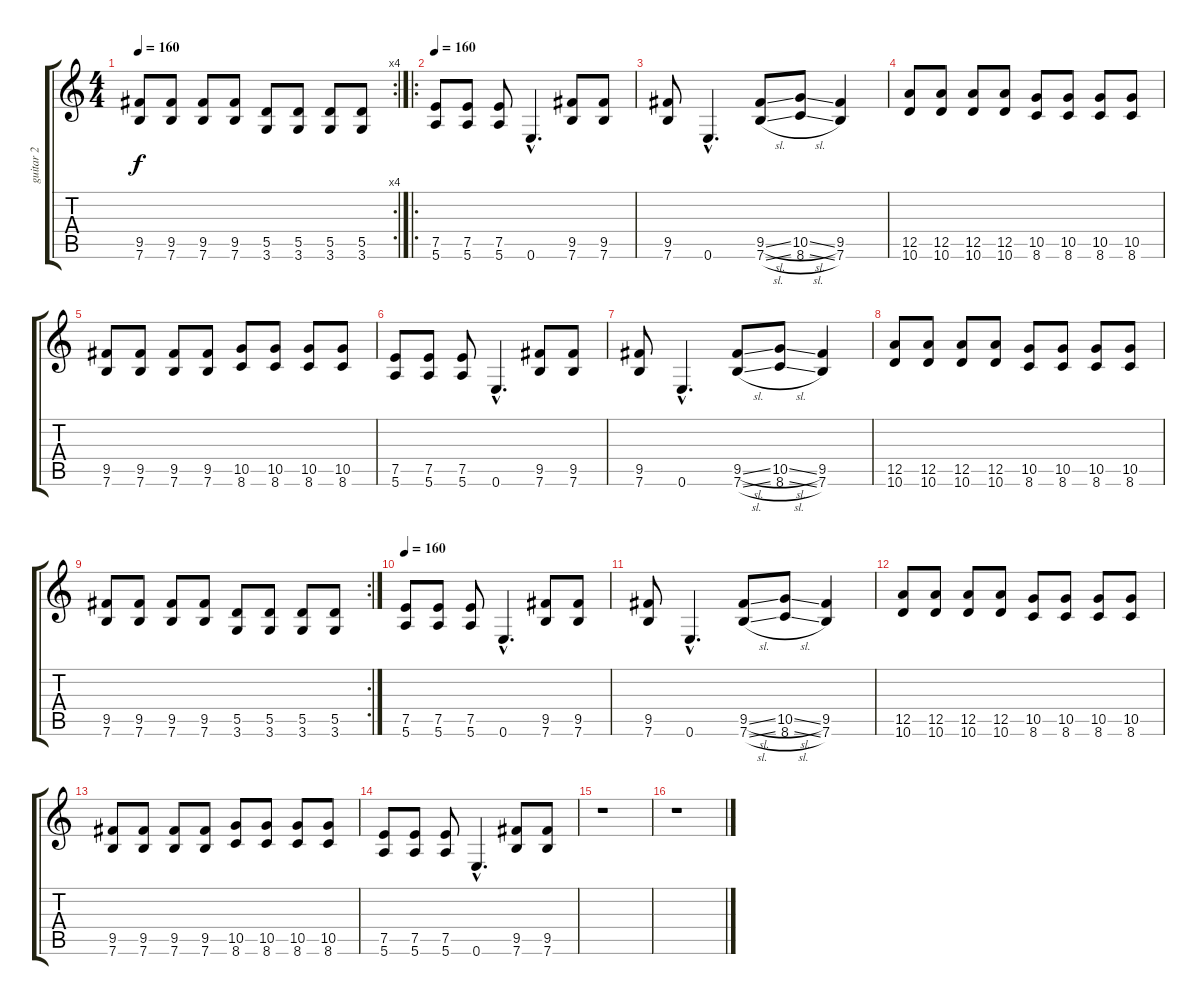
\track ("guitar 2" "guitar 2") {instrument overdrivenguitar}
\staff {score tabs}
\tuning (E4 B3 G3 D3 A2 E2) {hide}
\rc 4
\ts (4 4)
\tempo 160
\clef g2
\ks c
(9.5 7.6).8{dy f} (9.5 7.6).8 (9.5 7.6).8 (9.5 7.6).8 (5.5 3.6).8 (5.5 3.6).8 (5.5 3.6).8 (5.5 3.6).8 |
\ro
\tempo 160
(7.5 5.6).8 (7.5 5.6).8 (7.5 5.6).8 0.6{hac}.4{d} (9.5 7.6).8 (9.5 7.6).8 |
(9.5 7.6).8 0.6{hac}.4{d} (9.5{sl} 7.6{sl}).8 (10.5{sl} 8.6{sl}).8 (9.5 7.6).4 |
(12.5 10.6).8 (12.5 10.6).8 (12.5 10.6).8 (12.5 10.6).8 (10.5 8.6).8 (10.5 8.6).8 (10.5 8.6).8 (10.5 8.6).8 |
(9.5 7.6).8 (9.5 7.6).8 (9.5 7.6).8 (9.5 7.6).8 (10.5 8.6).8 (10.5 8.6).8 (10.5 8.6).8 (10.5 8.6).8 |
(7.5 5.6).8 (7.5 5.6).8 (7.5 5.6).8 0.6{hac}.4{d} (9.5 7.6).8 (9.5 7.6).8 |
(9.5 7.6).8 0.6{hac}.4{d} (9.5{sl} 7.6{sl}).8 (10.5{sl} 8.6{sl}).8 (9.5 7.6).4 |
(12.5 10.6).8 (12.5 10.6).8 (12.5 10.6).8 (12.5 10.6).8 (10.5 8.6).8 (10.5 8.6).8 (10.5 8.6).8 (10.5 8.6).8 |
\rc 2
(9.5 7.6).8 (9.5 7.6).8 (9.5 7.6).8 (9.5 7.6).8 (5.5 3.6).8 (5.5 3.6).8 (5.5 3.6).8 (5.5 3.6).8 |
\tempo 160
(7.5 5.6).8 (7.5 5.6).8 (7.5 5.6).8 0.6{hac}.4{d} (9.5 7.6).8 (9.5 7.6).8 |
(9.5 7.6).8 0.6{hac}.4{d} (9.5{sl} 7.6{sl}).8 (10.5{sl} 8.6{sl}).8 (9.5 7.6).4 |
(12.5 10.6).8 (12.5 10.6).8 (12.5 10.6).8 (12.5 10.6).8 (10.5 8.6).8 (10.5 8.6).8 (10.5 8.6).8 (10.5 8.6).8 |
(9.5 7.6).8 (9.5 7.6).8 (9.5 7.6).8 (9.5 7.6).8 (10.5 8.6).8{volume 11} (10.5 8.6).8{volume 9} (10.5 8.6).8{volume 8} (10.5 8.6).8{volume 7} |
(7.5 5.6).8{volume 6} (7.5 5.6).8{volume 5} (7.5 5.6).8{volume 4} 0.6{hac}.4{d volume 2} (9.5 7.6).8{volume 0} (9.5 7.6).8 |
r.1 |
r.1
